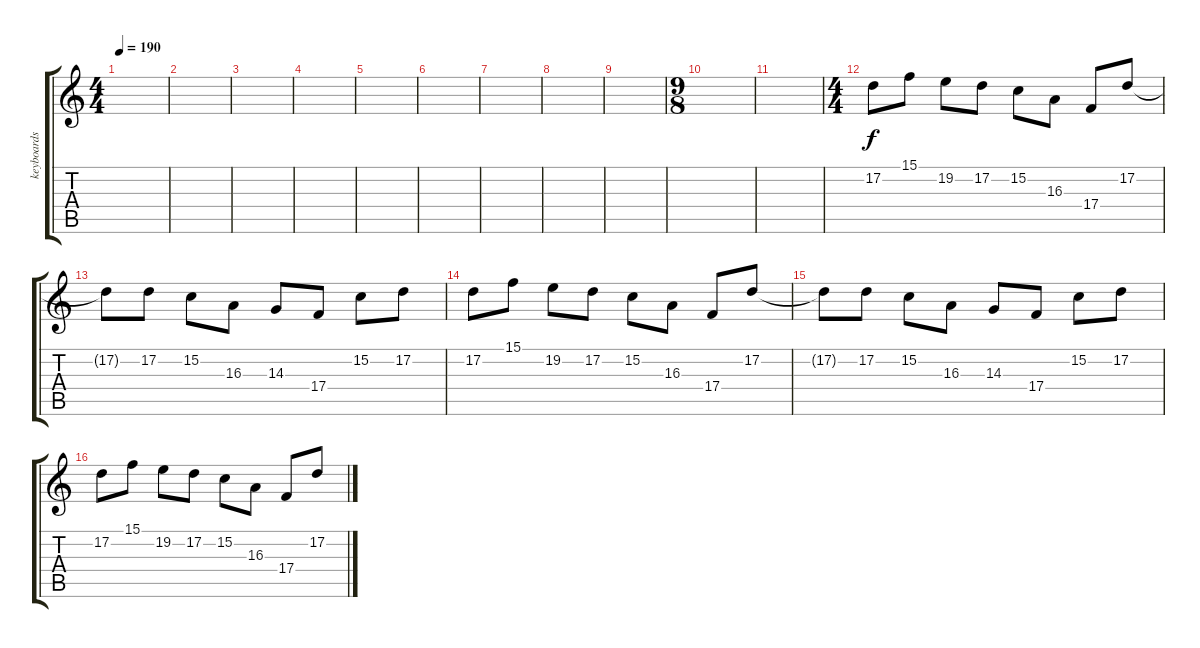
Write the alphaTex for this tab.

\track ("keyboards" "keyboards") {instrument lead1square}
\staff {score tabs}
\tuning (D4 A3 F3 C3 G2 D2) {hide}
\ts (4 4)
\tempo 190
\clef g2
\ks c
|
|
|
|
|
|
|
|
|
\ts (9 8)
|
|
\ts (4 4)
17.2.8 15.1.8 19.2.8 17.2.8 15.2.8 16.3.8 17.4.8 17.2.8 |
17.2{t}.8 17.2.8 15.2.8 16.3.8 14.3.8 17.4.8 15.2.8 17.2.8 |
17.2.8 15.1.8 19.2.8 17.2.8 15.2.8 16.3.8 17.4.8 17.2.8 |
17.2{t}.8 17.2.8 15.2.8 16.3.8 14.3.8 17.4.8 15.2.8 17.2.8 |
17.2.8 15.1.8 19.2.8 17.2.8 15.2.8 16.3.8 17.4.8 17.2.8
